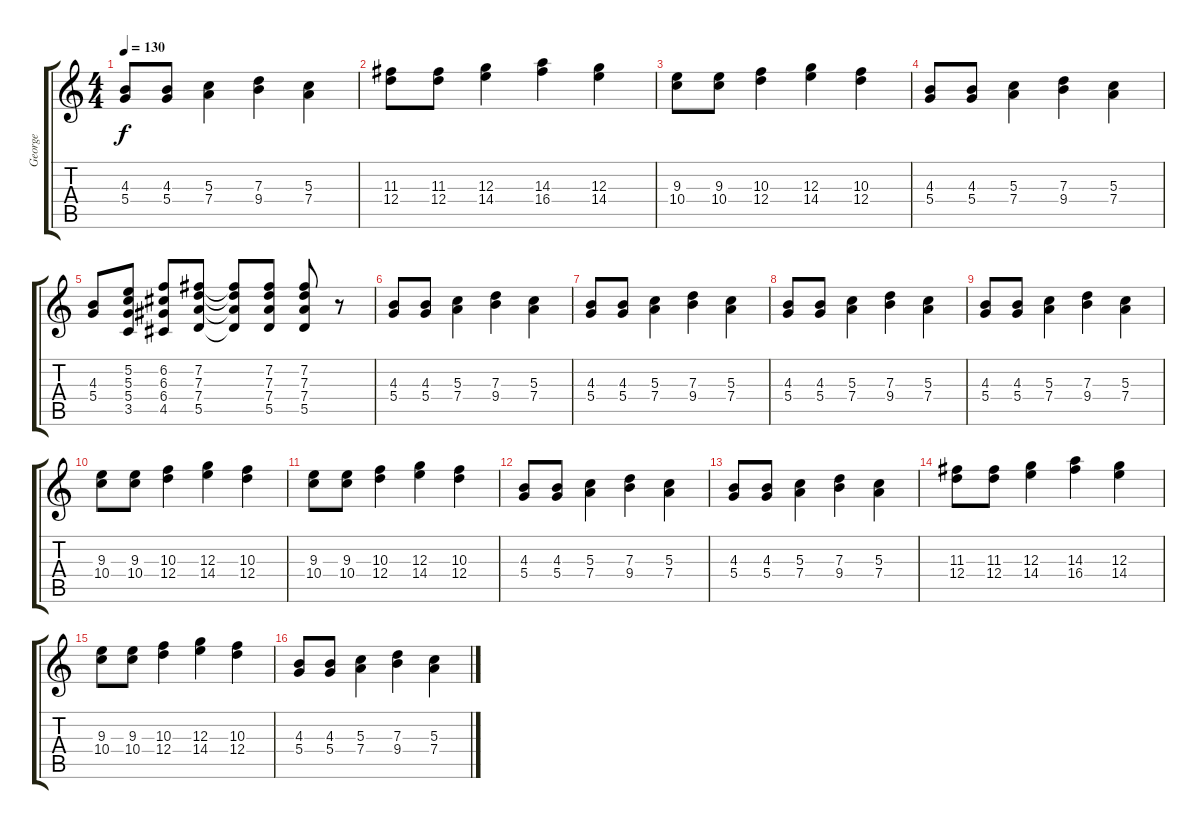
\track ("George" "George") {instrument electricguitarclean}
\staff {score tabs}
\tuning (E4 B3 G3 D3 A2 E2) {hide}
\ts (4 4)
\tempo 130
\clef g2
\ks c
(4.3 5.4).8{dy f} (4.3 5.4).8 (5.3 7.4).4 (7.3 9.4).4 (5.3 7.4).4 |
(11.3 12.4).8 (11.3 12.4).8 (12.3 14.4).4 (14.3 16.4).4 (12.3 14.4).4 |
(9.3 10.4).8 (9.3 10.4).8 (10.3 12.4).4 (12.3 14.4).4 (10.3 12.4).4 |
(4.3 5.4).8 (4.3 5.4).8 (5.3 7.4).4 (7.3 9.4).4 (5.3 7.4).4 |
(4.3 5.4).8 (5.2 5.3 5.4 3.5).8 (6.2 6.3 6.4 4.5).8 (7.2 7.3 7.4 5.5).8 (7.2{t} 7.3{t} 7.4{t} 5.5{t}).8 (7.2 7.3 7.4 5.5).8 (7.2 7.3 7.4 5.5).8 r.8 |
(4.3 5.4).8 (4.3 5.4).8 (5.3 7.4).4 (7.3 9.4).4 (5.3 7.4).4 |
(4.3 5.4).8 (4.3 5.4).8 (5.3 7.4).4 (7.3 9.4).4 (5.3 7.4).4 |
(4.3 5.4).8 (4.3 5.4).8 (5.3 7.4).4 (7.3 9.4).4 (5.3 7.4).4 |
(4.3 5.4).8 (4.3 5.4).8 (5.3 7.4).4 (7.3 9.4).4 (5.3 7.4).4 |
(9.3 10.4).8 (9.3 10.4).8 (10.3 12.4).4 (12.3 14.4).4 (10.3 12.4).4 |
(9.3 10.4).8 (9.3 10.4).8 (10.3 12.4).4 (12.3 14.4).4 (10.3 12.4).4 |
(4.3 5.4).8 (4.3 5.4).8 (5.3 7.4).4 (7.3 9.4).4 (5.3 7.4).4 |
(4.3 5.4).8 (4.3 5.4).8 (5.3 7.4).4 (7.3 9.4).4 (5.3 7.4).4 |
(11.3 12.4).8 (11.3 12.4).8 (12.3 14.4).4 (14.3 16.4).4 (12.3 14.4).4 |
(9.3 10.4).8 (9.3 10.4).8 (10.3 12.4).4 (12.3 14.4).4 (10.3 12.4).4 |
(4.3 5.4).8 (4.3 5.4).8 (5.3 7.4).4 (7.3 9.4).4 (5.3 7.4).4
